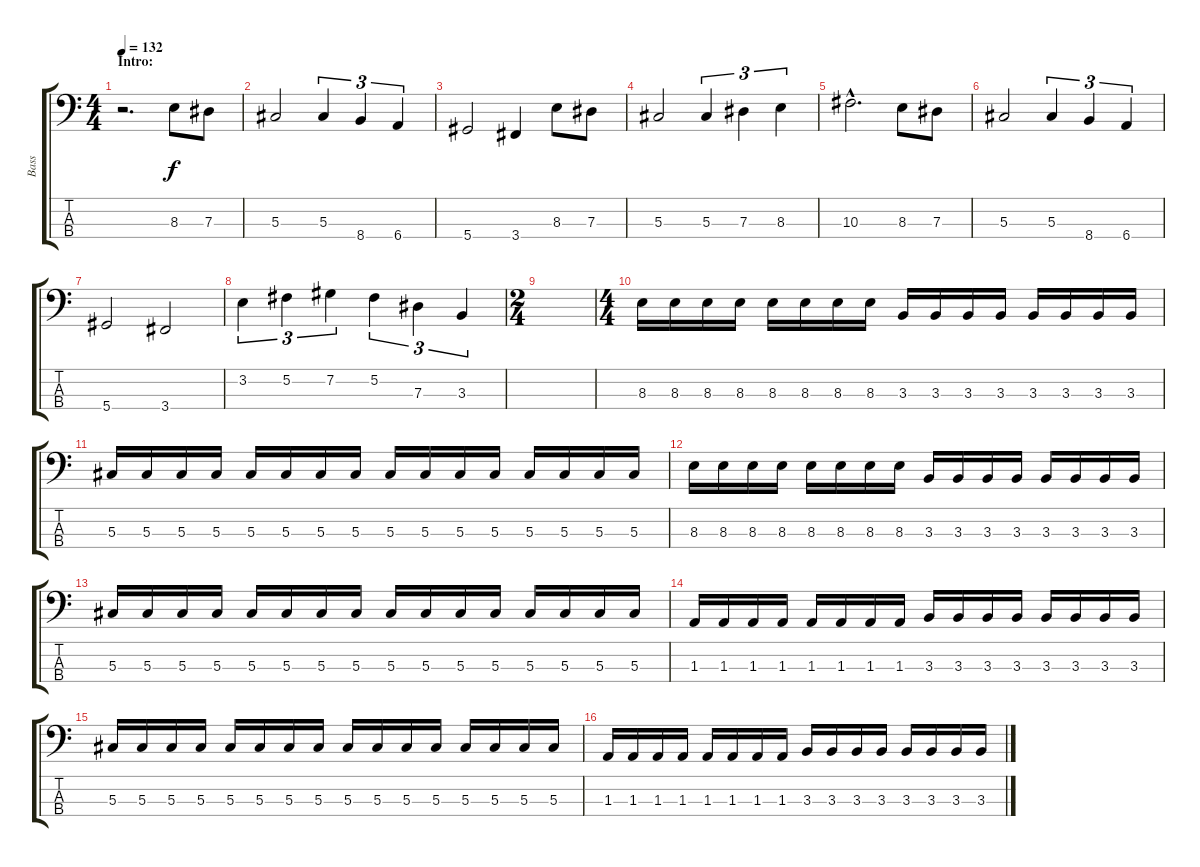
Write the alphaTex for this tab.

\track ("Bass" "Bass") {instrument electricbassfinger}
\staff {score tabs}
\tuning (Gb2 Db2 Ab1 Eb1) {hide}
\ts (4 4)
\section ("" "Intro:")
\tempo 132
\clef f4
\ks c
r.2{d dy f instrument electricbassfinger} 8.3.8 7.3.8 |
5.3.2 5.3.4{tu (3 2)} 8.4.4{tu (3 2)} 6.4.4{tu (3 2)} |
5.4.2 3.4.4 8.3.8 7.3.8 |
5.3.2 5.3.4{tu (3 2)} 7.3.4{tu (3 2)} 8.3.4{tu (3 2)} |
10.3{hac}.2{d} 8.3.8 7.3.8 |
5.3.2 5.3.4{tu (3 2)} 8.4.4{tu (3 2)} 6.4.4{tu (3 2)} |
5.4.2 3.4.2 |
3.2.4{tu (3 2)} 5.2.4{tu (3 2)} 7.2.4{tu (3 2)} 5.2.4{tu (3 2)} 7.3.4{tu (3 2)} 3.3.4{tu (3 2)} |
\ts (2 4)
|
\ts (4 4)
8.3.16 8.3.16 8.3.16 8.3.16 8.3.16 8.3.16 8.3.16 8.3.16 3.3.16 3.3.16 3.3.16 3.3.16 3.3.16 3.3.16 3.3.16 3.3.16 |
5.3.16 5.3.16 5.3.16 5.3.16 5.3.16 5.3.16 5.3.16 5.3.16 5.3.16 5.3.16 5.3.16 5.3.16 5.3.16 5.3.16 5.3.16 5.3.16 |
8.3.16 8.3.16 8.3.16 8.3.16 8.3.16 8.3.16 8.3.16 8.3.16 3.3.16 3.3.16 3.3.16 3.3.16 3.3.16 3.3.16 3.3.16 3.3.16 |
5.3.16 5.3.16 5.3.16 5.3.16 5.3.16 5.3.16 5.3.16 5.3.16 5.3.16 5.3.16 5.3.16 5.3.16 5.3.16 5.3.16 5.3.16 5.3.16 |
1.3.16 1.3.16 1.3.16 1.3.16 1.3.16 1.3.16 1.3.16 1.3.16 3.3.16 3.3.16 3.3.16 3.3.16 3.3.16 3.3.16 3.3.16 3.3.16 |
5.3.16 5.3.16 5.3.16 5.3.16 5.3.16 5.3.16 5.3.16 5.3.16 5.3.16 5.3.16 5.3.16 5.3.16 5.3.16 5.3.16 5.3.16 5.3.16 |
1.3.16 1.3.16 1.3.16 1.3.16 1.3.16 1.3.16 1.3.16 1.3.16 3.3.16 3.3.16 3.3.16 3.3.16 3.3.16 3.3.16 3.3.16 3.3.16
